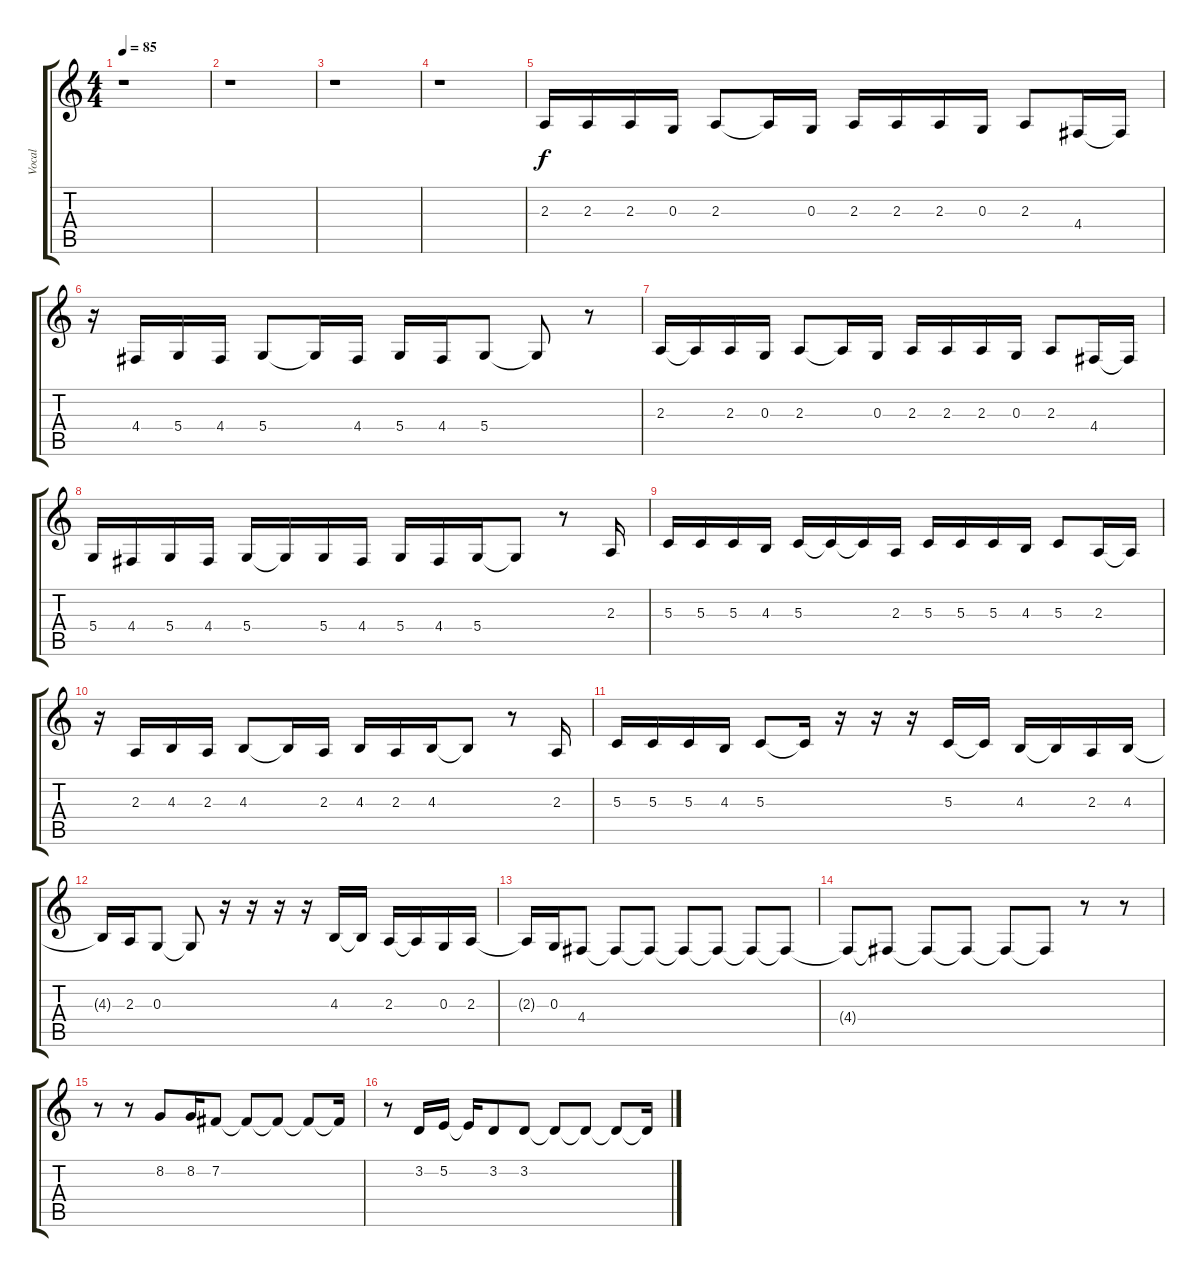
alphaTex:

\track ("Vocal" "Vocal") {instrument altosax}
\staff {score tabs}
\tuning (E4 B3 G3 D3 A2 E2) {hide}
\ts (4 4)
\tempo 85
\clef g2
\ks c
r.1{dy f instrument altosax} |
r.1 |
r.1 |
r.1 |
2.3.16 2.3.16 2.3.16 0.3.16 2.3.8 2.3{t}.16 0.3.16 2.3.16 2.3.16 2.3.16 0.3.16 2.3.8 4.4.16 4.4{t}.16 |
r.16 4.4.16 5.4.16 4.4.16 5.4.8 5.4{t}.16 4.4.16 5.4.16 4.4.16 5.4.8 5.4{t}.8 r.8 |
2.3.16 2.3{t}.16 2.3.16 0.3.16 2.3.8 2.3{t}.16 0.3.16 2.3.16 2.3.16 2.3.16 0.3.16 2.3.8 4.4.16 4.4{t}.16 |
5.4.16 4.4.16 5.4.16 4.4.16 5.4.16 5.4{t}.16 5.4.16 4.4.16 5.4.16 4.4.16 5.4.16 5.4{t}.8 r.8 2.3.16 |
5.3.16 5.3.16 5.3.16 4.3.16 5.3.16 5.3{t}.16 5.3{t}.16 2.3.16 5.3.16 5.3.16 5.3.16 4.3.16 5.3.8 2.3.16 2.3{t}.16 |
r.16 2.3.16 4.3.16 2.3.16 4.3.8 4.3{t}.16 2.3.16 4.3.16 2.3.16 4.3.16 4.3{t}.8 r.8 2.3.16 |
5.3.16 5.3.16 5.3.16 4.3.16 5.3.8 5.3{t}.16 r.16 r.16 r.16 5.3.16 5.3{t}.16 4.3.16 4.3{t}.16 2.3.16 4.3.16 |
4.3{t}.16 2.3.16 0.3.8 0.3{t}.8 r.16 r.16 r.16 r.16 4.3.16 4.3{t}.16 2.3.16 2.3{t}.16 0.3.16 2.3.16 |
2.3{t}.16 0.3.16 4.4.8 4.4{t}.8 4.4{t}.8 4.4{t}.8 4.4{t}.8 4.4{t}.8 4.4{t}.8 |
4.4{t}.8 4.4{t}.8 4.4{t}.8 4.4{t}.8 4.4{t}.8 4.4{t}.8 r.8 r.8 |
r.8 r.8 8.2.8 8.2.16 7.2.8 7.2{t}.8 7.2{t}.8 7.2{t}.8 7.2{t}.16 |
r.8 3.2.16 5.2.16 5.2{t}.16 3.2.8 3.2.8 3.2{t}.8 3.2{t}.8 3.2{t}.8 3.2{t}.16
